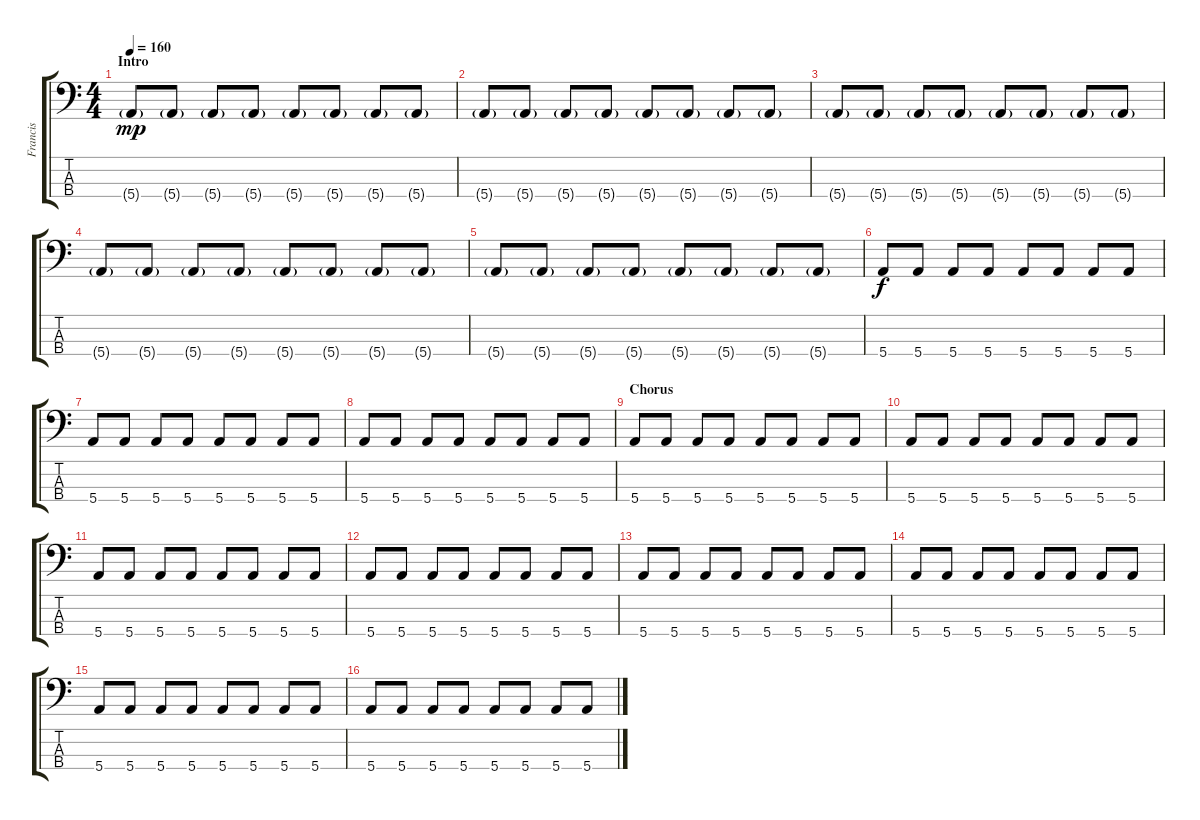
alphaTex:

\track ("Francis" "Francis") {instrument electricbassfinger}
\staff {score tabs}
\tuning (G2 D2 A1 E1) {hide}
\ts (4 4)
\section ("" "Intro")
\tempo 160
\clef f4
\ks c
5.4{g}.8{dy mp instrument electricbassfinger} 5.4{g}.8 5.4{g}.8 5.4{g}.8 5.4{g}.8 5.4{g}.8 5.4{g}.8 5.4{g}.8 |
5.4{g}.8 5.4{g}.8 5.4{g}.8 5.4{g}.8 5.4{g}.8 5.4{g}.8 5.4{g}.8 5.4{g}.8 |
5.4{g}.8 5.4{g}.8 5.4{g}.8 5.4{g}.8 5.4{g}.8 5.4{g}.8 5.4{g}.8 5.4{g}.8 |
5.4{g}.8 5.4{g}.8 5.4{g}.8 5.4{g}.8 5.4{g}.8 5.4{g}.8 5.4{g}.8 5.4{g}.8 |
5.4{g}.8 5.4{g}.8 5.4{g}.8 5.4{g}.8 5.4{g}.8 5.4{g}.8 5.4{g}.8 5.4{g}.8 |
5.4.8{dy f} 5.4.8 5.4.8 5.4.8 5.4.8 5.4.8 5.4.8 5.4.8 |
5.4.8 5.4.8 5.4.8 5.4.8 5.4.8 5.4.8 5.4.8 5.4.8 |
5.4.8 5.4.8 5.4.8 5.4.8 5.4.8 5.4.8 5.4.8 5.4.8 |
\section ("" "Chorus")
5.4.8 5.4.8 5.4.8 5.4.8 5.4.8 5.4.8 5.4.8 5.4.8 |
5.4.8 5.4.8 5.4.8 5.4.8 5.4.8 5.4.8 5.4.8 5.4.8 |
5.4.8 5.4.8 5.4.8 5.4.8 5.4.8 5.4.8 5.4.8 5.4.8 |
5.4.8 5.4.8 5.4.8 5.4.8 5.4.8 5.4.8 5.4.8 5.4.8 |
5.4.8 5.4.8 5.4.8 5.4.8 5.4.8 5.4.8 5.4.8 5.4.8 |
5.4.8 5.4.8 5.4.8 5.4.8 5.4.8 5.4.8 5.4.8 5.4.8 |
5.4.8 5.4.8 5.4.8 5.4.8 5.4.8 5.4.8 5.4.8 5.4.8 |
5.4.8 5.4.8 5.4.8 5.4.8 5.4.8 5.4.8 5.4.8 5.4.8
